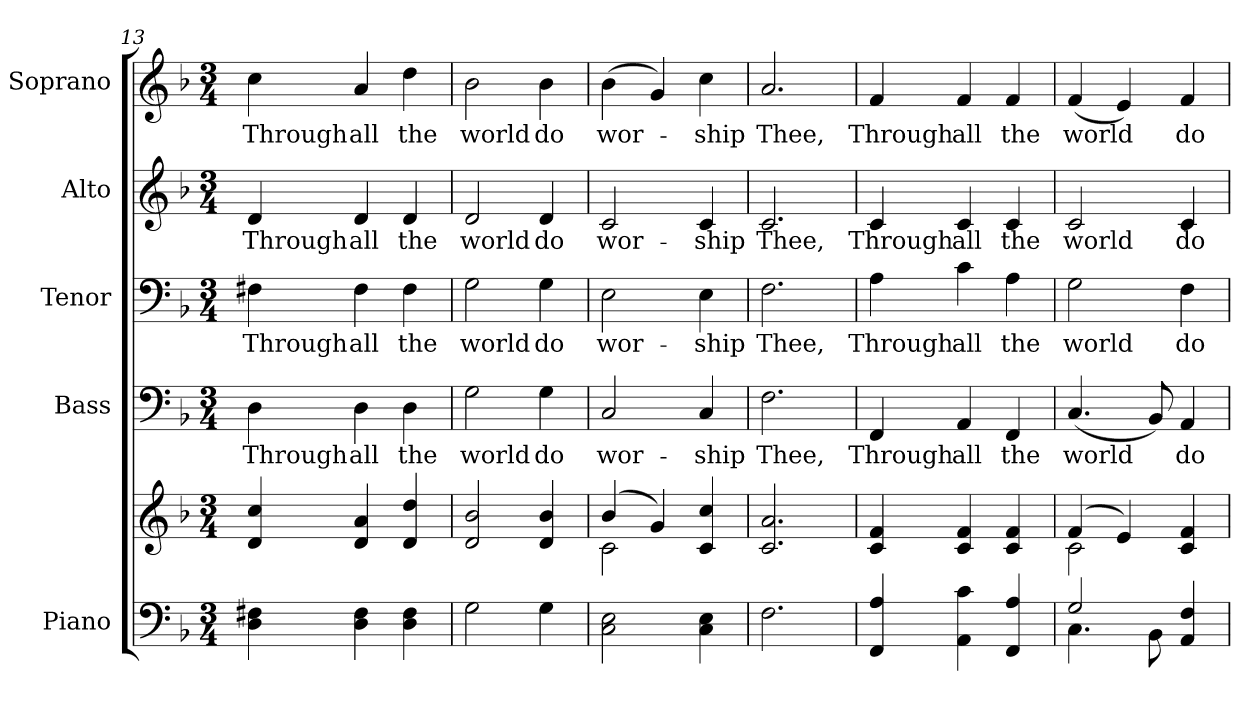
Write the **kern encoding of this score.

**kern	**kern	**kern	**text	**kern	**text	**kern	**text	**kern	**text
*part5	*part5	*part4	*part4	*part3	*part3	*part2	*part2	*part1	*part1
*staff6	*staff5	*staff4	*staff4	*staff3	*staff3	*staff2	*staff2	*staff1	*staff1
*I"Piano	*	*I"Bass	*	*I"Tenor	*	*I"Alto	*	*I"Soprano	*
*I'Pno.	*	*I'B.	*	*I'T.	*	*I'A.	*	*I'S.	*
!!LO:PB:g=z
*clefF4	*clefG2	*clefF4	*	*clefF4	*	*clefG2	*	*clefG2	*
*k[b-]	*k[b-]	*k[b-]	*	*k[b-]	*	*k[b-]	*	*k[b-]	*
*F:	*F:	*F:	*	*F:	*	*F:	*	*F:	*
*M3/4	*M3/4	*M3/4	*	*M3/4	*	*M3/4	*	*M3/4	*
=13	=13	=13	=13	=13	=13	=13	=13	=13	=13
!	!	!	!LO:LY:b:color=#000000	!	!	!	!	!	!
!	!	!	!	!	!LO:LY:b:color=#000000	!	!	!	!
!	!	!	!	!	!	!	!LO:LY:b:color=#000000	!	!
!	!	!	!	!	!	!	!	!	!LO:LY:b:color=#000000
4Di\ 4F#Xi	4di/ 4cci	4Di\	Through	4F#Xi\	Through	4di/	Through	4cci\	Through
!	!	!	!LO:LY:b:color=#000000	!	!	!	!	!	!
!	!	!	!	!	!LO:LY:b:color=#000000	!	!	!	!
!	!	!	!	!	!	!	!LO:LY:b:color=#000000	!	!
!	!	!	!	!	!	!	!	!	!LO:LY:b:color=#000000
4Di\ 4F#i	4di/ 4ai	4Di\	all	4F#i\	all	4di/	all	4ai/	all
!	!	!	!LO:LY:b:color=#000000	!	!	!	!	!	!
!	!	!	!	!	!LO:LY:b:color=#000000	!	!	!	!
!	!	!	!	!	!	!	!LO:LY:b:color=#000000	!	!
!	!	!	!	!	!	!	!	!	!LO:LY:b:color=#000000
4Di\ 4F#i	4di/ 4ddi	4Di\	the	4F#i\	the	4di/	the	4ddi\	the
=14	=14	=14	=14	=14	=14	=14	=14	=14	=14
!	!	!	!LO:LY:b:color=#000000	!	!	!	!	!	!
!	!	!	!	!	!LO:LY:b:color=#000000	!	!	!	!
!	!	!	!	!	!	!	!LO:LY:b:color=#000000	!	!
!	!	!	!	!	!	!	!	!	!LO:LY:b:color=#000000
2Gi\	2di/ 2b-i	2Gi\	world	2Gi\	world	2di/	world	2b-i\	world
!	!	!	!LO:LY:b:color=#000000	!	!	!	!	!	!
!	!	!	!	!	!LO:LY:b:color=#000000	!	!	!	!
!	!	!	!	!	!	!	!LO:LY:b:color=#000000	!	!
!	!	!	!	!	!	!	!	!	!LO:LY:b:color=#000000
4Gi\	4di/ 4b-i	4Gi\	do	4Gi\	do	4di/	do	4b-i\	do
=15	=15	=15	=15	=15	=15	=15	=15	=15	=15
*	*^	*	*	*	*	*	*	*	*
!	!	!	!	!LO:LY:b:color=#000000	!	!	!	!	!	!
!	!	!	!	!	!	!LO:LY:b:color=#000000	!	!	!	!
!	!	!	!	!	!	!	!	!LO:LY:b:color=#000000	!	!
!	!	!	!	!	!	!	!	!	!	!LO:LY:b:color=#000000
2Ci\ 2Ei	(4b-i/	2ci\	2Ci/	wor-	2Ei\	wor-	2ci/	wor-	(4b-i\	wor-
.	4gi/)	.	.	.	.	.	.	.	4gi/)	.
!	!	!	!	!LO:LY:b:color=#000000	!	!	!	!	!	!
!	!	!	!	!	!	!LO:LY:b:color=#000000	!	!	!	!
!	!	!	!	!	!	!	!	!LO:LY:b:color=#000000	!	!
!	!	!	!	!	!	!	!	!	!	!LO:LY:b:color=#000000
4Ci\ 4Ei	4ci/ 4cci	4ryy	4Ci/	-ship	4Ei\	-ship	4ci/	-ship	4cci\	-ship
*	*v	*v	*	*	*	*	*	*	*	*
!!LO:PB:g=z
=16	=16	=16	=16	=16	=16	=16	=16	=16	=16
*	*^	*	*	*	*	*	*	*	*
!	!	!	!	!LO:LY:b:color=#000000	!	!	!	!	!	!
*	*v	*v	*	*	*	*	*	*	*	*
*	*^	*	*	*	*	*	*	*	*
!	!	!	!	!	!	!LO:LY:b:color=#000000	!	!	!	!
*	*v	*v	*	*	*	*	*	*	*	*
*	*^	*	*	*	*	*	*	*	*
!	!	!	!	!	!	!	!	!LO:LY:b:color=#000000	!	!
*	*v	*v	*	*	*	*	*	*	*	*
*	*^	*	*	*	*	*	*	*	*
!	!	!	!	!	!	!	!	!	!	!LO:LY:b:color=#000000
*	*v	*v	*	*	*	*	*	*	*	*
2.Fi\	2.ci/ 2.ai	2.Fi\	Thee,	2.Fi\	Thee,	2.ci/	Thee,	2.ai/	Thee,
=17	=17	=17	=17	=17	=17	=17	=17	=17	=17
!	!	!	!LO:LY:b:color=#000000	!	!	!	!	!	!
!	!	!	!	!	!LO:LY:b:color=#000000	!	!	!	!
!	!	!	!	!	!	!	!LO:LY:b:color=#000000	!	!
!	!	!	!	!	!	!	!	!	!LO:LY:b:color=#000000
4FFi/ 4Ai	4ci/ 4fi	4FFi/	Through	4Ai\	Through	4ci/	Through	4fi/	Through
!	!	!	!LO:LY:b:color=#000000	!	!	!	!	!	!
!	!	!	!	!	!LO:LY:b:color=#000000	!	!	!	!
!	!	!	!	!	!	!	!LO:LY:b:color=#000000	!	!
!	!	!	!	!	!	!	!	!	!LO:LY:b:color=#000000
4AAi\ 4ci	4ci/ 4fi	4AAi/	all	4ci\	all	4ci/	all	4fi/	all
!	!	!	!LO:LY:b:color=#000000	!	!	!	!	!	!
!	!	!	!	!	!LO:LY:b:color=#000000	!	!	!	!
!	!	!	!	!	!	!	!LO:LY:b:color=#000000	!	!
!	!	!	!	!	!	!	!	!	!LO:LY:b:color=#000000
4FFi/ 4Ai	4ci/ 4fi	4FFi/	the	4Ai\	the	4ci/	the	4fi/	the
=18	=18	=18	=18	=18	=18	=18	=18	=18	=18
*^	*^	*	*	*	*	*	*	*	*
!	!	!	!	!	!LO:LY:b:color=#000000	!	!	!	!	!	!
!	!	!	!	!	!	!	!LO:LY:b:color=#000000	!	!	!	!
!	!	!	!	!	!	!	!	!	!LO:LY:b:color=#000000	!	!
!	!	!	!	!	!	!	!	!	!	!	!LO:LY:b:color=#000000
2Gi/	4.Ci\	(4fi/	2ci\	(4.Ci/	world	2Gi\	world	2ci/	world	(4fi/	world
.	.	4ei/)	.	.	.	.	.	.	.	4ei/)	.
.	8BB-i\	.	.	8BB-i/)	.	.	.	.	.	.	.
!	!	!	!	!	!LO:LY:b:color=#000000	!	!	!	!	!	!
!	!	!	!	!	!	!	!LO:LY:b:color=#000000	!	!	!	!
!	!	!	!	!	!	!	!	!	!LO:LY:b:color=#000000	!	!
!	!	!	!	!	!	!	!	!	!	!	!LO:LY:b:color=#000000
4AAi/ 4Fi	4ryy	4ci/ 4fi	4ryy	4AAi/	do	4Fi\	do	4ci/	do	4fi/	do
*v	*v	*	*	*	*	*	*	*	*	*	*
*	*v	*v	*	*	*	*	*	*	*	*
=	=	=	=	=	=	=	=	=	=
*-	*-	*-	*-	*-	*-	*-	*-	*-	*-
